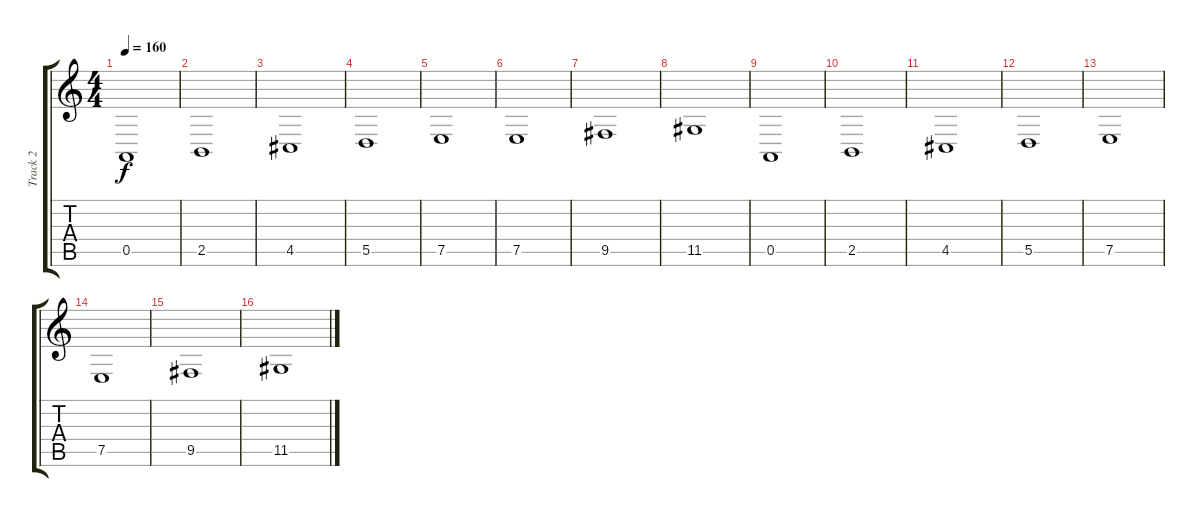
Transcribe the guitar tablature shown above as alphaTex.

\track ("Track 2" "Track 2") {instrument violin}
\staff {score tabs}
\tuning (E4 B3 G3 D3 A2 D2) {hide}
\ts (4 4)
\tempo 160
\clef g2
\ks c
0.5{t}.1{dy f} |
2.5.1 |
4.5.1 |
5.5.1 |
7.5.1 |
7.5.1 |
9.5.1 |
11.5.1 |
0.5.1 |
2.5.1 |
4.5.1 |
5.5.1 |
7.5.1 |
7.5.1 |
9.5.1 |
11.5.1
